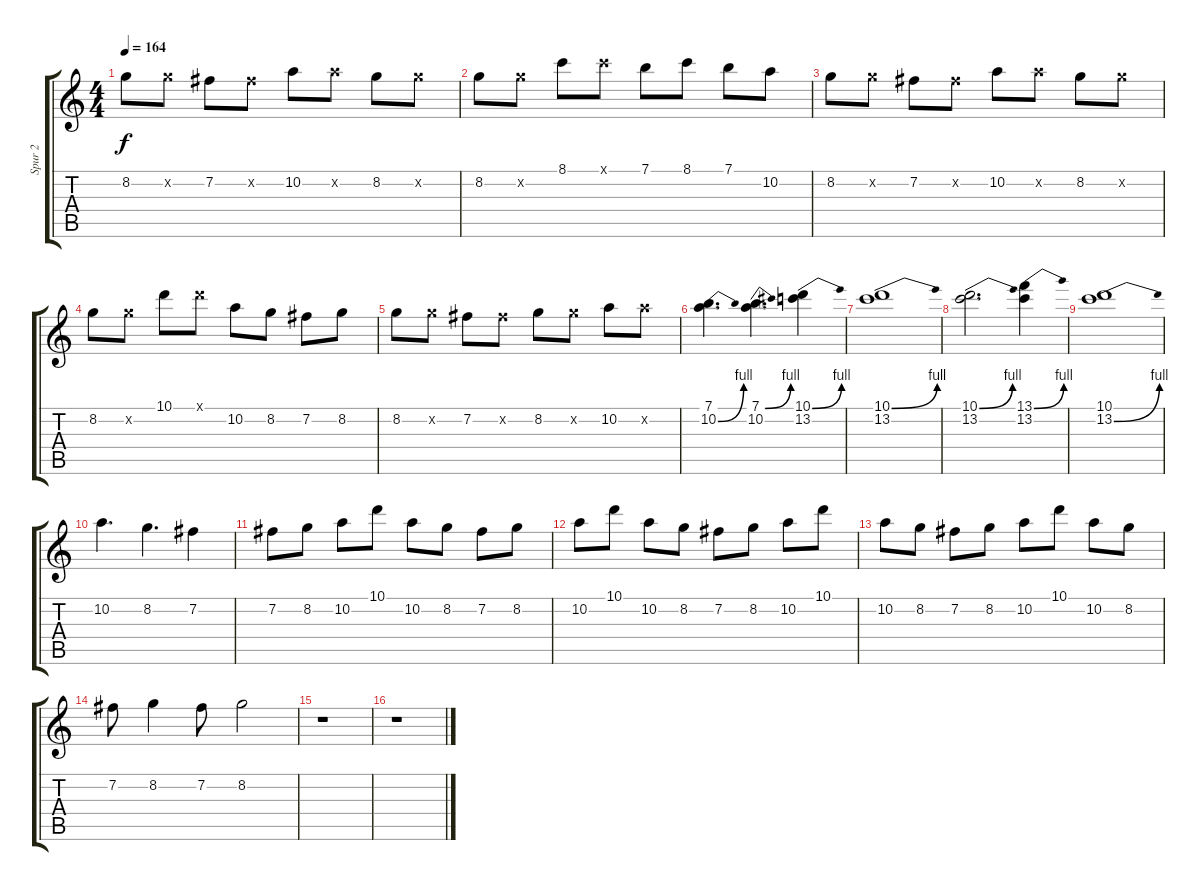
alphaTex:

\track ("Spur 2" "Spur 2") {instrument overdrivenguitar}
\staff {score tabs}
\tuning (E4 B3 G3 D3 A2 E2) {hide}
\ts (4 4)
\tempo 164
\clef g2
\ks c
8.2.8{dy f} 8.2{x}.8 7.2.8 7.2{x}.8 10.2.8 10.2{x}.8 8.2.8 8.2{x}.8 |
8.2.8 8.2{x}.8 8.1.8 8.1{x}.8 7.1.8 8.1.8 7.1.8 10.2.8 |
8.2.8 8.2{x}.8 7.2.8 7.2{x}.8 10.2.8 10.2{x}.8 8.2.8 8.2{x}.8 |
8.2.8 8.2{x}.8 10.1.8 10.1{x}.8 10.2.8 8.2.8 7.2.8 8.2.8 |
8.2.8 8.2{x}.8 7.2.8 7.2{x}.8 8.2.8 8.2{x}.8 10.2.8 10.2{x}.8 |
(7.1 10.2{be (bend 0 0 60 4)}).4{d} (7.1{be (bend 0 0 60 4)} 10.2).4{d} (10.1{be (bend 0 0 60 4)} 13.2).4 |
(10.1{be (bend 0 0 60 4)} 13.2).1 |
(10.1{be (bend 0 0 60 4)} 13.2).2{d} (13.1{be (bend 0 0 60 4)} 13.2).4 |
(10.1 13.2{be (bend 0 0 60 4)}).1 |
10.2.4{d} 8.2.4{d} 7.2.4 |
7.2.8 8.2.8 10.2.8 10.1.8 10.2.8 8.2.8 7.2.8 8.2.8 |
10.2.8 10.1.8 10.2.8 8.2.8 7.2.8 8.2.8 10.2.8 10.1.8 |
10.2.8 8.2.8 7.2.8 8.2.8 10.2.8 10.1.8 10.2.8 8.2.8 |
7.2.8 8.2.4 7.2.8 8.2.2 |
r.1 |
r.1
